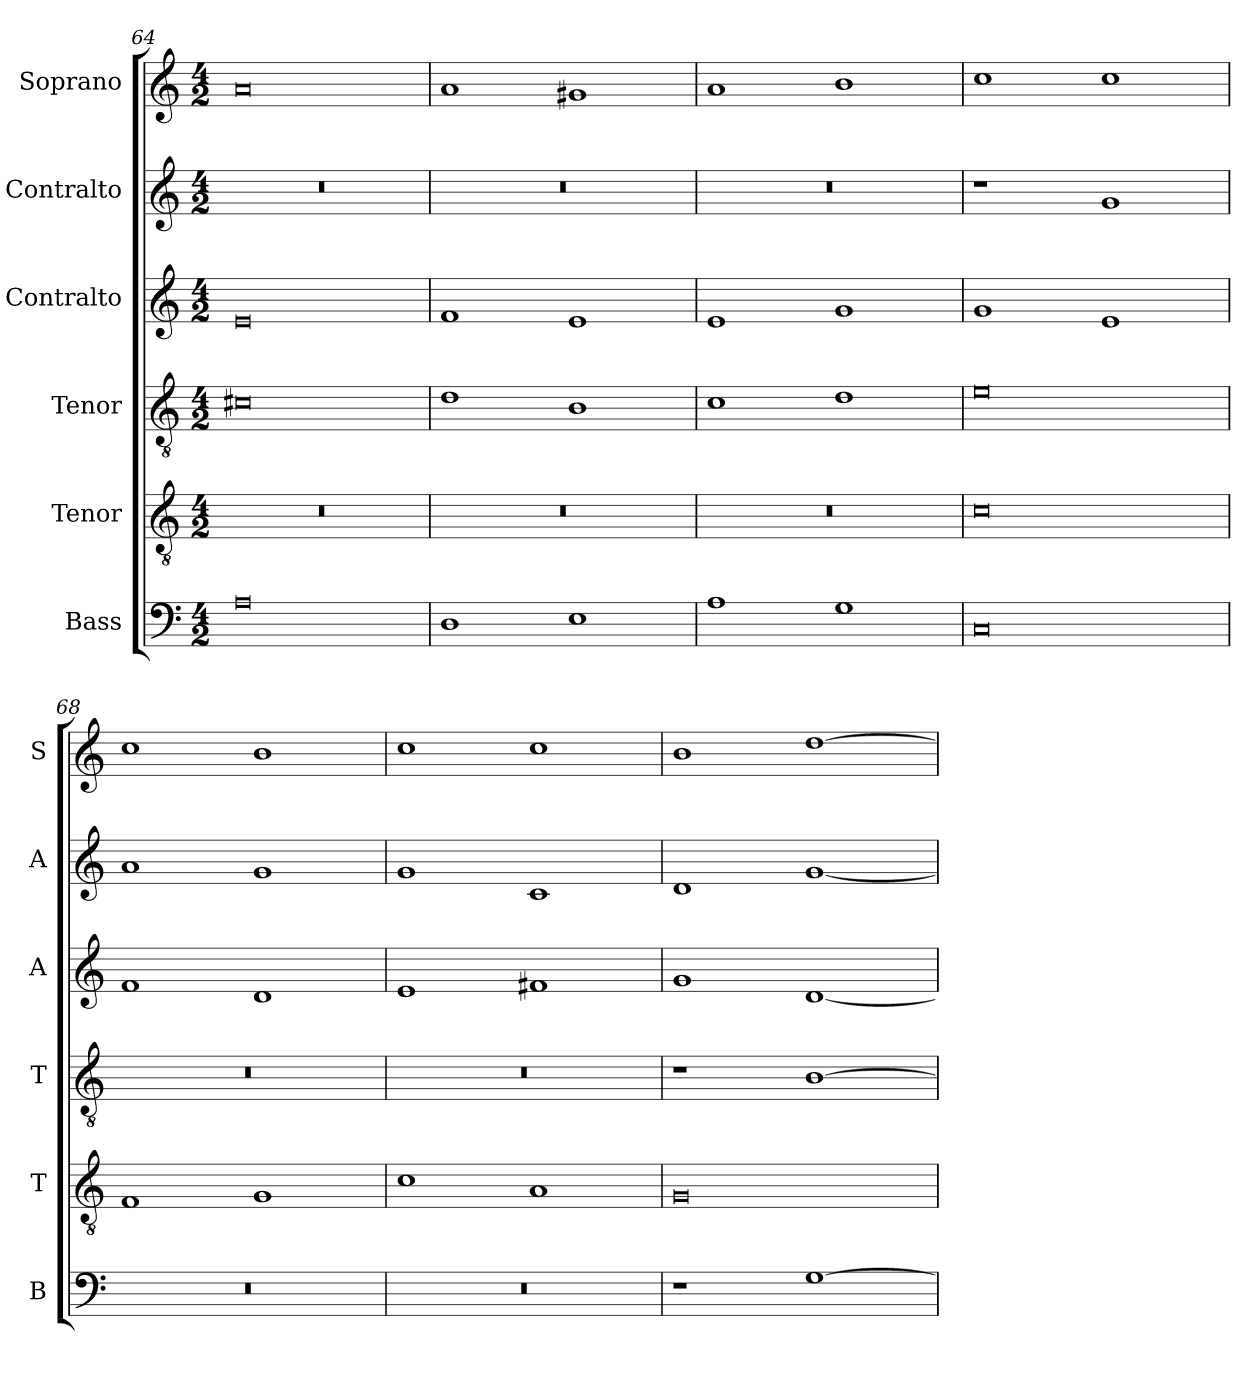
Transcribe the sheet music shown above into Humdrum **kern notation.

**kern	**kern	**kern	**kern	**kern	**kern
*part6	*part5	*part4	*part3	*part2	*part1
*staff6	*staff5	*staff4	*staff3	*staff2	*staff1
*I"Bass	*I"Tenor	*I"Tenor	*I"Contralto	*I"Contralto	*I"Soprano
*I'B	*I'T	*I'T	*I'A	*I'A	*I'S
*clefF4	*clefGv2	*clefGv2	*clefG2	*clefG2	*clefG2
*k[]	*k[]	*k[]	*k[]	*k[]	*k[]
*A:aeo	*A:aeo	*A:aeo	*A:aeo	*A:aeo	*A:aeo
*M4/2	*M4/2	*M4/2	*M4/2	*M4/2	*M4/2
=64	=64	=64	=64	=64	=64
0A	0r	0c#X	0e	0r	0a
=65	=65	=65	=65	=65	=65
1D	0r	1d	1f	0r	1a
1E	.	1B	1e	.	1g#X
=66	=66	=66	=66	=66	=66
1A	0r	1c	1e	0r	1a
1G	.	1d	1g	.	1b
=67	=67	=67	=67	=67	=67
0C	0c	0e	1g	1r	1cc
.	.	.	1e	1g	1cc
=68	=68	=68	=68	=68	=68
0r	1F	0r	1f	1a	1cc
.	1G	.	1d	1g	1b
=69	=69	=69	=69	=69	=69
0r	1c	0r	1e	1g	1cc
.	1A	.	1f#X	1c	1cc
=70	=70	=70	=70	=70	=70
1r	0G	1r	1g	1d	1b
[1G	.	[1B	[1d	[1g	[1dd
=	=	=	=	=	=
*-	*-	*-	*-	*-	*-
